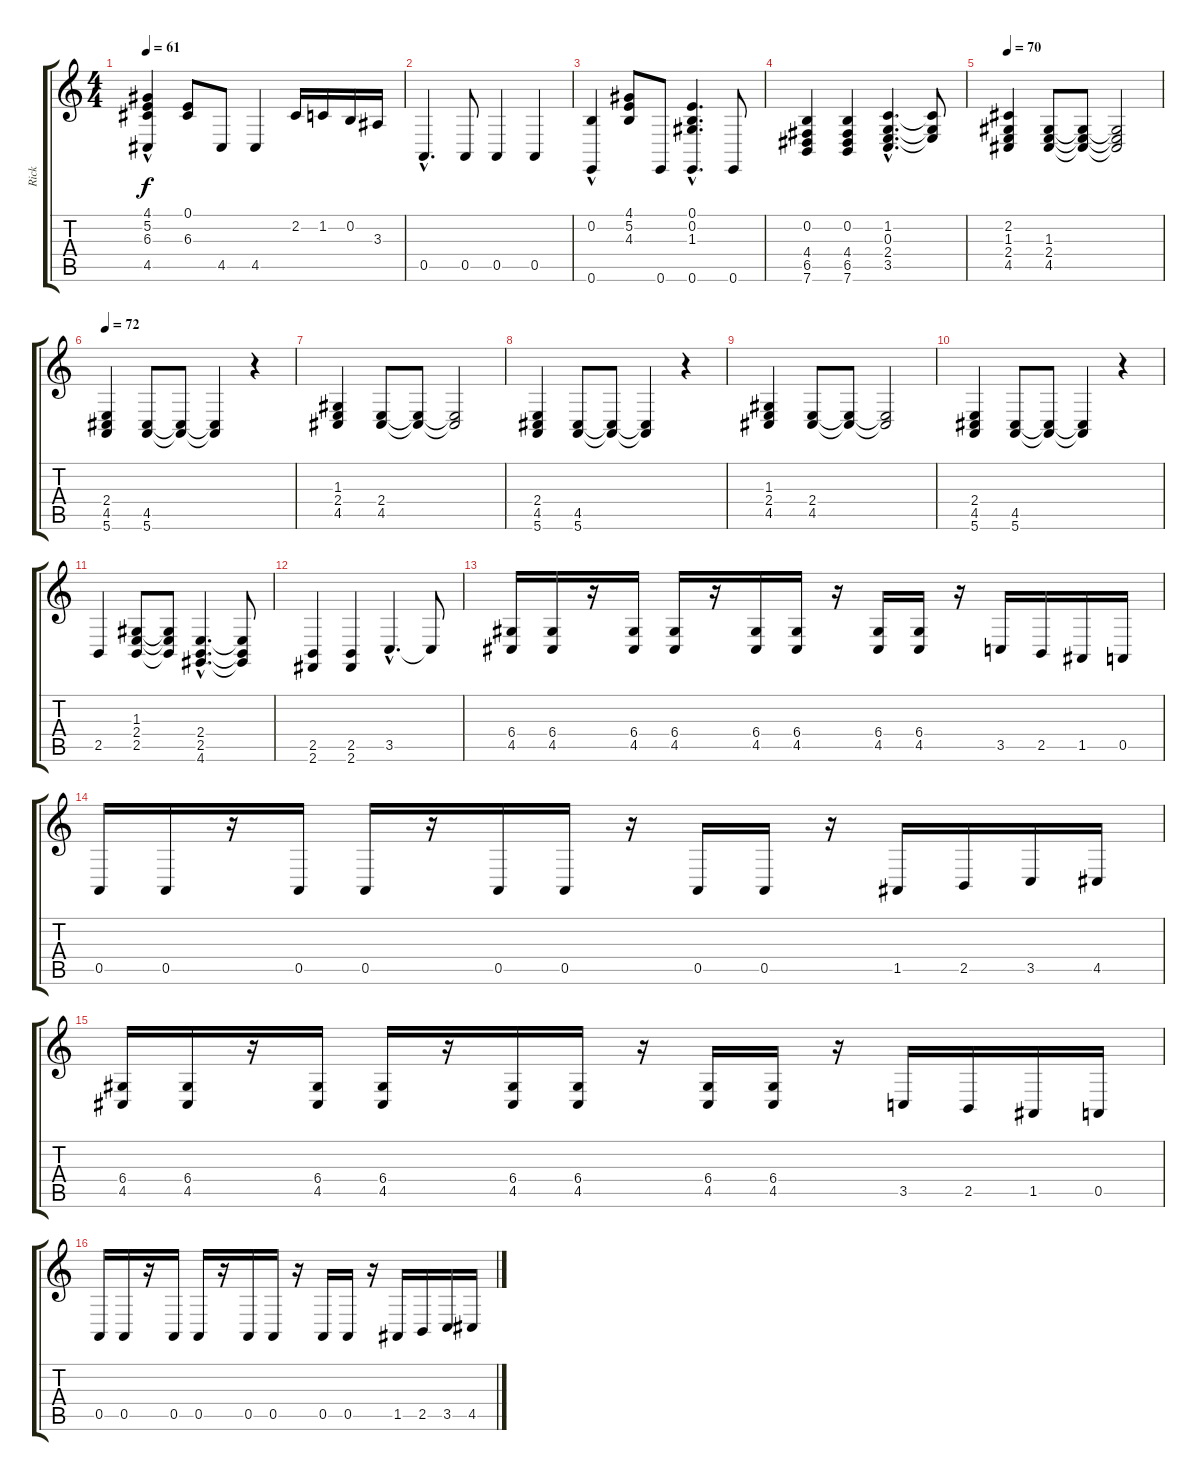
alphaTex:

\track ("Rick" "Rick") {instrument drawbarorgan}
\staff {score tabs}
\tuning (E4 B3 G3 D3 A2 E2) {hide}
\ts (4 4)
\tempo 61
\clef g2
\ks c
(4.1 5.2 6.3 4.5{hac}).4{dy f} (0.1 6.3).8 4.5.8 4.5.4 2.2.16 1.2.16 0.2.16 3.3.16 |
0.5{hac}.4{d} 0.5.8 0.5.4 0.5.4 |
(0.2 0.6{hac}).4 (4.1 5.2 4.3).8 0.6.8 (0.1 0.2 1.3 0.6{hac}).4{d} 0.6.8 |
(0.2 4.4 6.5 7.6).4 (0.2 4.4 6.5 7.6).4 (1.2{hac} 0.3{hac} 2.4{hac} 3.5{hac}).4{d} (1.2{t} 0.3{t} 2.4{t}).8 |
\tempo 70
(2.2 1.3 2.4 4.5).4 (1.3 2.4 4.5).8 (1.3{t} 2.4{t} 4.5{t}).8 (1.3{t} 2.4{t} 4.5{t}).2 |
\tempo 72
(2.4 4.5 5.6).4 (4.5 5.6).8 (4.5{t} 5.6{t}).8 (4.5{t} 5.6{t}).4 r.4 |
(1.3 2.4 4.5).4 (2.4 4.5).8 (2.4{t} 4.5{t}).8 (2.4{t} 4.5{t}).2 |
(2.4 4.5 5.6).4 (4.5 5.6).8 (4.5{t} 5.6{t}).8 (4.5{t} 5.6{t}).4 r.4 |
(1.3 2.4 4.5).4 (2.4 4.5).8 (2.4{t} 4.5{t}).8 (2.4{t} 4.5{t}).2 |
(2.4 4.5 5.6).4 (4.5 5.6).8 (4.5{t} 5.6{t}).8 (4.5{t} 5.6{t}).4 r.4 |
2.5.4 (1.3 2.4 2.5).8 (1.3{t} 2.4{t} 2.5{t}).8 (2.4{hac} 2.5{hac} 4.6{hac}).4{d} (2.4{t} 2.5{t} 4.6{t}).8 |
(2.5 2.6).4 (2.5 2.6).4 3.5{hac}.4{d} 3.5{t}.8 |
(6.4 4.5).16 (6.4 4.5).16 r.16 (6.4 4.5).16 (6.4 4.5).16 r.16 (6.4 4.5).16 (6.4 4.5).16 r.16 (6.4 4.5).16 (6.4 4.5).16 r.16 3.5.16 2.5.16 1.5.16 0.5.16 |
0.5.16 0.5.16 r.16 0.5.16 0.5.16 r.16 0.5.16 0.5.16 r.16 0.5.16 0.5.16 r.16 1.5.16 2.5.16 3.5.16 4.5.16 |
(6.4 4.5).16 (6.4 4.5).16 r.16 (6.4 4.5).16 (6.4 4.5).16 r.16 (6.4 4.5).16 (6.4 4.5).16 r.16 (6.4 4.5).16 (6.4 4.5).16 r.16 3.5.16 2.5.16 1.5.16 0.5.16 |
0.5.16 0.5.16 r.16 0.5.16 0.5.16 r.16 0.5.16 0.5.16 r.16 0.5.16 0.5.16 r.16 1.5.16 2.5.16 3.5.16 4.5.16
